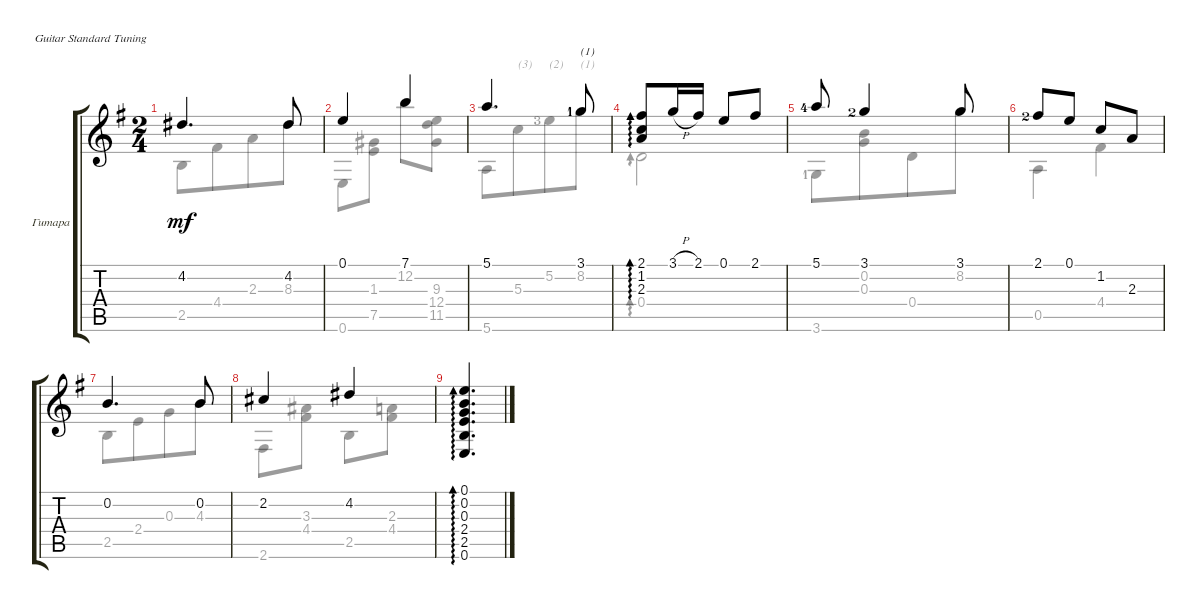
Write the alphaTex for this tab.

\defaultSystemsLayout 4
\bracketExtendMode groupsimilarinstruments
\firstSystemTrackNameOrientation horizontal
\otherSystemsTrackNameOrientation horizontal
\track ("Гитара" "Гитара") {instrument acousticguitarsteel}
\staff {score tabs}
\tuning (E4 B3 G3 D3 A2 E2)
\voice
\ts (2 4)
\tempo (70 hide)
\clef g2
\ks eminor
4.2.4{d dy mf} 4.2.8 |
0.1.4 7.1.4 |
5.1.4{d} 3.1{lf 2}.8{txt "(1)"} |
(2.1 1.2 2.3).8{ad 0} 3.1{h}.16 2.1.16 0.1.8 2.1.8 |
5.1{lf 5}.8 3.1{lf 3}.4 3.1.8 |
2.1{lf 3}.8 0.1.8 1.2.8 2.3.8 |
0.2.4{d} 0.2.8 |
2.2.4 4.2.4 |
(0.1 0.2 0.3 2.4 2.5 0.6).4{d ad 0}
\voice
\clef g2
\ottava regular
\simile none
\ks eminor
2.5.8{dy mf} 4.4.8{beam merge} 2.3.8 8.3.8 |
0.6.8 (1.3 7.5).8 12.2.8 (9.3 12.4 11.5).8 |
5.6.8 5.3.8{txt "(3)" beam merge} 5.2{lf 4}.8{txt "(2)"} 8.2.8{txt "(1)"} |
0.4.2{ad 0} |
3.6{lf 2}.8 (0.2 0.3).8{beam merge} 0.4.8 8.2.8 |
0.5.4 4.4.4 |
2.5.8 2.4.8{beam merge} 0.3.8 4.3.8 |
2.6.8 (3.3 4.4).8 2.5.8 (4.4 2.3).8 |
